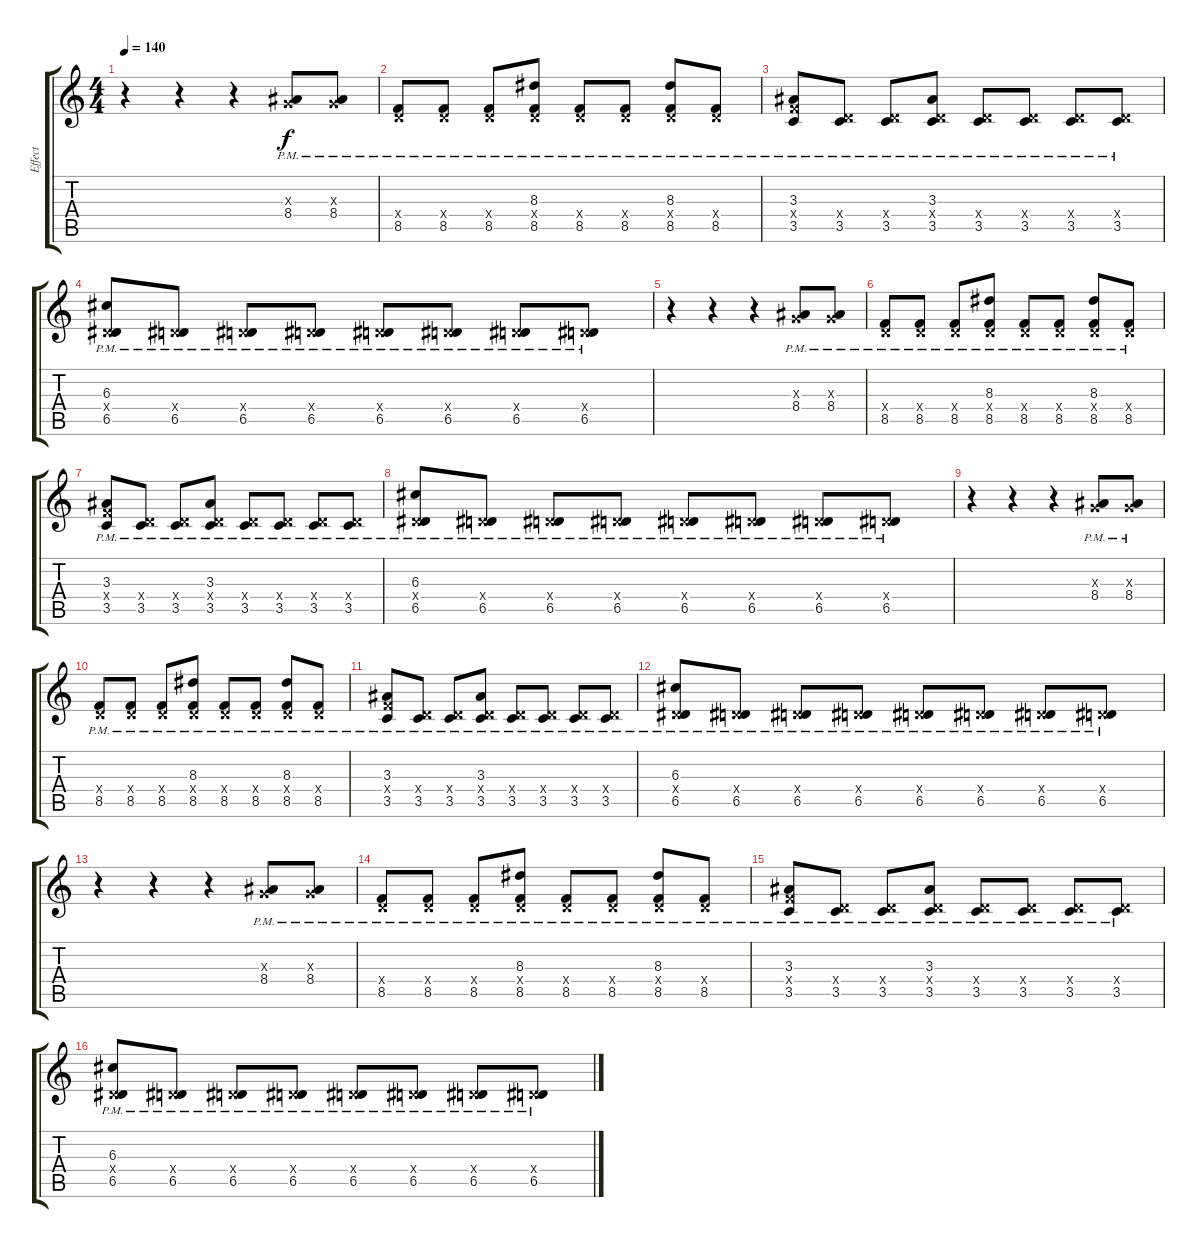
\track ("Effect" "Effect") {instrument electricguitarjazz}
\staff {score tabs}
\tuning (E4 B3 G3 D3 A2 E2) {hide}
\ts (4 4)
\tempo 140
\clef g2
\ks c
r.4{dy f} r.4 r.4 (0.3{x} 8.4{pm}).8{volume 7} (0.3{x} 8.4{pm}).8 |
(0.4{x} 8.5{pm}).8{volume 9} (0.4{x} 8.5{pm}).8 (0.4{x} 8.5{pm}).8{volume 10} (8.3{pm} 0.4{x} 8.5{pm}).8 (0.4{x} 8.5{pm}).8{volume 11} (0.4{x} 8.5{pm}).8 (8.3{pm} 0.4{x} 8.5{pm}).8{volume 12} (0.4{x} 8.5{pm}).8 |
(3.3{pm} 3.4{x} 3.5{pm}).8 (0.4{x} 3.5{pm}).8 (0.4{x} 3.5{pm}).8 (3.3{pm} 0.4{x} 3.5{pm}).8 (0.4{x} 3.5{pm}).8 (0.4{x} 3.5{pm}).8{volume 12} (0.4{x} 3.5{pm}).8{volume 11} (0.4{x} 3.5{pm}).8{volume 10} |
(6.3{pm} 0.4{x} 6.5{pm}).8{volume 8} (0.4{x} 6.5{pm}).8 (0.4{x} 6.5{pm}).8{volume 6} (0.4{x} 6.5{pm}).8 (0.4{x} 6.5{pm}).8{volume 4} (0.4{x} 6.5{pm}).8 (0.4{x} 6.5{pm}).8 (0.4{x} 6.5{pm}).8 |
r.4 r.4 r.4 (0.3{x} 8.4{pm}).8{volume 7} (0.3{x} 8.4{pm}).8 |
(0.4{x} 8.5{pm}).8{volume 9} (0.4{x} 8.5{pm}).8 (0.4{x} 8.5{pm}).8{volume 10} (8.3{pm} 0.4{x} 8.5{pm}).8 (0.4{x} 8.5{pm}).8{volume 11} (0.4{x} 8.5{pm}).8 (8.3{pm} 0.4{x} 8.5{pm}).8{volume 12} (0.4{x} 8.5{pm}).8 |
(3.3{pm} 3.4{x} 3.5{pm}).8{volume 13} (0.4{x} 3.5{pm}).8 (0.4{x} 3.5{pm}).8 (3.3{pm} 0.4{x} 3.5{pm}).8 (0.4{x} 3.5{pm}).8 (0.4{x} 3.5{pm}).8{volume 12} (0.4{x} 3.5{pm}).8{volume 11} (0.4{x} 3.5{pm}).8{volume 10} |
(6.3{pm} 0.4{x} 6.5{pm}).8{volume 8} (0.4{x} 6.5{pm}).8 (0.4{x} 6.5{pm}).8{volume 6} (0.4{x} 6.5{pm}).8 (0.4{x} 6.5{pm}).8{volume 4} (0.4{x} 6.5{pm}).8 (0.4{x} 6.5{pm}).8 (0.4{x} 6.5{pm}).8 |
r.4 r.4 r.4 (0.3{x} 8.4{pm}).8{volume 7} (0.3{x} 8.4{pm}).8 |
(0.4{x} 8.5{pm}).8{volume 9} (0.4{x} 8.5{pm}).8 (0.4{x} 8.5{pm}).8{volume 10} (8.3{pm} 0.4{x} 8.5{pm}).8 (0.4{x} 8.5{pm}).8{volume 11} (0.4{x} 8.5{pm}).8 (8.3{pm} 0.4{x} 8.5{pm}).8{volume 12} (0.4{x} 8.5{pm}).8 |
(3.3{pm} 3.4{x} 3.5{pm}).8 (0.4{x} 3.5{pm}).8 (0.4{x} 3.5{pm}).8 (3.3{pm} 0.4{x} 3.5{pm}).8 (0.4{x} 3.5{pm}).8 (0.4{x} 3.5{pm}).8{volume 12} (0.4{x} 3.5{pm}).8{volume 11} (0.4{x} 3.5{pm}).8{volume 10} |
(6.3{pm} 0.4{x} 6.5{pm}).8{volume 8} (0.4{x} 6.5{pm}).8 (0.4{x} 6.5{pm}).8{volume 6} (0.4{x} 6.5{pm}).8 (0.4{x} 6.5{pm}).8{volume 4} (0.4{x} 6.5{pm}).8 (0.4{x} 6.5{pm}).8 (0.4{x} 6.5{pm}).8 |
r.4 r.4 r.4 (0.3{x} 8.4{pm}).8{volume 7} (0.3{x} 8.4{pm}).8 |
(0.4{x} 8.5{pm}).8{volume 9} (0.4{x} 8.5{pm}).8 (0.4{x} 8.5{pm}).8{volume 10} (8.3{pm} 0.4{x} 8.5{pm}).8 (0.4{x} 8.5{pm}).8{volume 11} (0.4{x} 8.5{pm}).8 (8.3{pm} 0.4{x} 8.5{pm}).8{volume 12} (0.4{x} 8.5{pm}).8 |
(3.3{pm} 3.4{x} 3.5{pm}).8{volume 13} (0.4{x} 3.5{pm}).8 (0.4{x} 3.5{pm}).8 (3.3{pm} 0.4{x} 3.5{pm}).8 (0.4{x} 3.5{pm}).8 (0.4{x} 3.5{pm}).8{volume 12} (0.4{x} 3.5{pm}).8{volume 11} (0.4{x} 3.5{pm}).8{volume 10} |
(6.3{pm} 0.4{x} 6.5{pm}).8{volume 8} (0.4{x} 6.5{pm}).8 (0.4{x} 6.5{pm}).8{volume 6} (0.4{x} 6.5{pm}).8 (0.4{x} 6.5{pm}).8{volume 4} (0.4{x} 6.5{pm}).8 (0.4{x} 6.5{pm}).8 (0.4{x} 6.5{pm}).8
